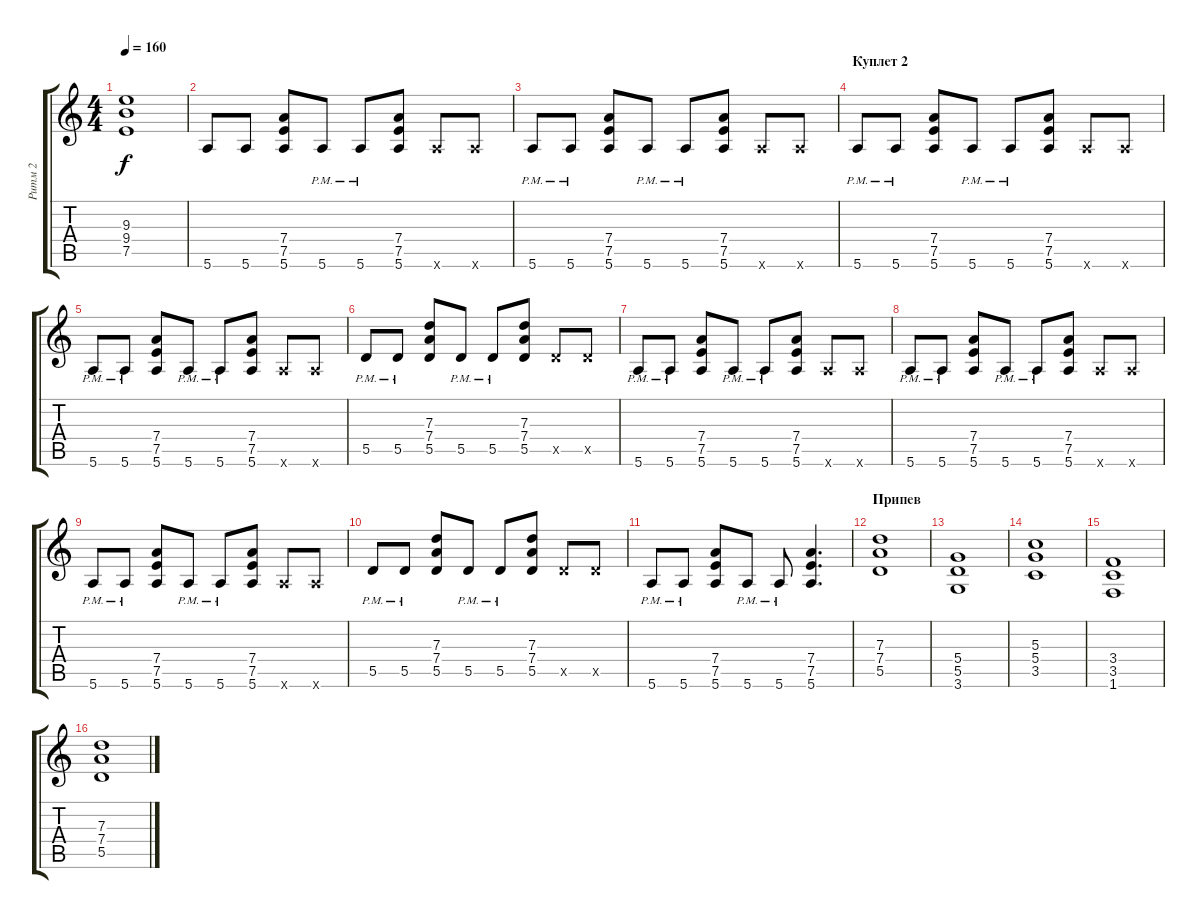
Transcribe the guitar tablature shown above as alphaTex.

\track ("Ритм 2" "Ритм 2") {instrument distortionguitar}
\staff {score tabs}
\tuning (E4 B3 G3 D3 A2 E2) {hide}
\ts (4 4)
\tempo 160
\clef g2
\ks c
(9.3 9.4 7.5).1{dy f} |
5.6.8 5.6.8 (7.4 7.5 5.6).8 5.6{pm}.8 5.6{pm}.8 (7.4 7.5 5.6).8 5.6{x}.8 5.6{x}.8 |
5.6{pm}.8 5.6{pm}.8 (7.4 7.5 5.6).8 5.6{pm}.8 5.6{pm}.8 (7.4 7.5 5.6).8 5.6{x}.8 5.6{x}.8 |
\section ("" "Куплет 2")
5.6{pm}.8 5.6{pm}.8 (7.4 7.5 5.6).8 5.6{pm}.8 5.6{pm}.8 (7.4 7.5 5.6).8 5.6{x}.8 5.6{x}.8 |
5.6{pm}.8 5.6{pm}.8 (7.4 7.5 5.6).8 5.6{pm}.8 5.6{pm}.8 (7.4 7.5 5.6).8 5.6{x}.8 5.6{x}.8 |
5.5{pm}.8 5.5{pm}.8 (7.3 7.4 5.5).8 5.5{pm}.8 5.5{pm}.8 (7.3 7.4 5.5).8 5.5{x}.8 5.5{x}.8 |
5.6{pm}.8 5.6{pm}.8 (7.4 7.5 5.6).8 5.6{pm}.8 5.6{pm}.8 (7.4 7.5 5.6).8 5.6{x}.8 5.6{x}.8 |
5.6{pm}.8 5.6{pm}.8 (7.4 7.5 5.6).8 5.6{pm}.8 5.6{pm}.8 (7.4 7.5 5.6).8 5.6{x}.8 5.6{x}.8 |
5.6{pm}.8 5.6{pm}.8 (7.4 7.5 5.6).8 5.6{pm}.8 5.6{pm}.8 (7.4 7.5 5.6).8 5.6{x}.8 5.6{x}.8 |
5.5{pm}.8 5.5{pm}.8 (7.3 7.4 5.5).8 5.5{pm}.8 5.5{pm}.8 (7.3 7.4 5.5).8 5.5{x}.8 5.5{x}.8 |
5.6{pm}.8 5.6{pm}.8 (7.4 7.5 5.6).8 5.6{pm}.8 5.6{pm}.8 (7.4 7.5 5.6).4{d} |
\section ("" "Припев")
(7.3 7.4 5.5).1 |
(5.4 5.5 3.6).1 |
(5.3 5.4 3.5).1 |
(3.4 3.5 1.6).1 |
(7.3 7.4 5.5).1
